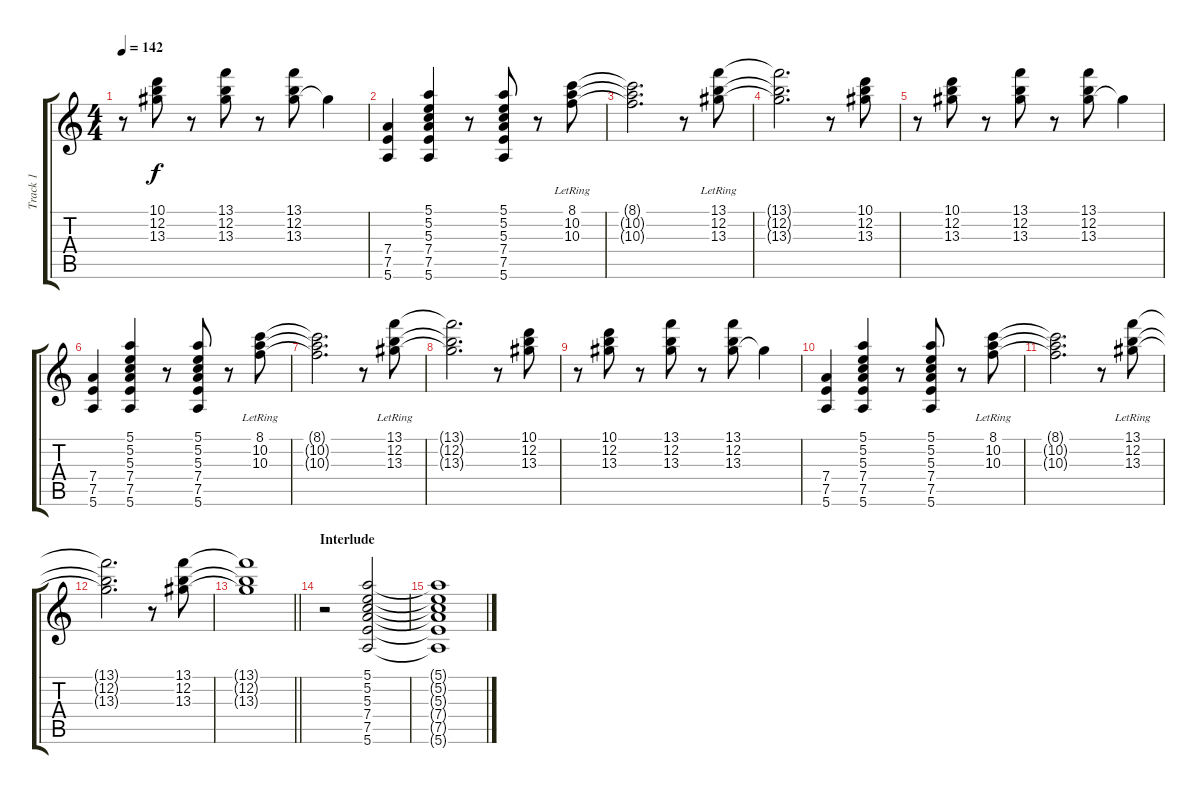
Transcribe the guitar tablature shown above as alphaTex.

\track ("Track 1" "Track 1") {instrument electricguitarclean}
\staff {score tabs}
\tuning (E4 B3 G3 D3 A2 E2) {hide}
\ts (4 4)
\tempo 142
\clef g2
\ks c
r.8{dy f} (10.1 12.2 13.3).8 r.8 (13.1 12.2 13.3).8 r.8 (13.1 12.2 13.3).8 13.3{t}.4 |
(7.4 7.5 5.6).4 (5.1 5.2 5.3 7.4 7.5 5.6).4 r.8 (5.1 5.2 5.3 7.4 7.5 5.6).8 r.8 (8.1 10.2 10.3{lr}).8 |
(8.1{t} 10.2{t} 10.3{t}).2{d} r.8 (13.1 12.2 13.3{lr}).8 |
(13.1{t} 12.2{t} 13.3{t}).2{d} r.8 (10.1 12.2 13.3).8 |
r.8 (10.1 12.2 13.3).8 r.8 (13.1 12.2 13.3).8 r.8 (13.1 12.2 13.3).8 13.3{t}.4 |
(7.4 7.5 5.6).4 (5.1 5.2 5.3 7.4 7.5 5.6).4 r.8 (5.1 5.2 5.3 7.4 7.5 5.6).8 r.8 (8.1 10.2 10.3{lr}).8 |
(8.1{t} 10.2{t} 10.3{t}).2{d} r.8 (13.1 12.2 13.3{lr}).8 |
(13.1{t} 12.2{t} 13.3{t}).2{d} r.8 (10.1 12.2 13.3).8 |
r.8 (10.1 12.2 13.3).8 r.8 (13.1 12.2 13.3).8 r.8 (13.1 12.2 13.3).8 13.3{t}.4 |
(7.4 7.5 5.6).4 (5.1 5.2 5.3 7.4 7.5 5.6).4 r.8 (5.1 5.2 5.3 7.4 7.5 5.6).8 r.8 (8.1 10.2 10.3{lr}).8 |
(8.1{t} 10.2{t} 10.3{t}).2{d} r.8 (13.1 12.2 13.3{lr}).8 |
(13.1{t} 12.2{t} 13.3{t}).2{d} r.8 (13.1 12.2 13.3).8 |
\barLineRight lightlight
(13.1{t} 12.2{t} 13.3{t}).1 |
\section ("" "Interlude")
r.2 (5.1 5.2 5.3 7.4 7.5 5.6).2 |
(5.1{t} 5.2{t} 5.3{t} 7.4{t} 7.5{t} 5.6{t}).1
